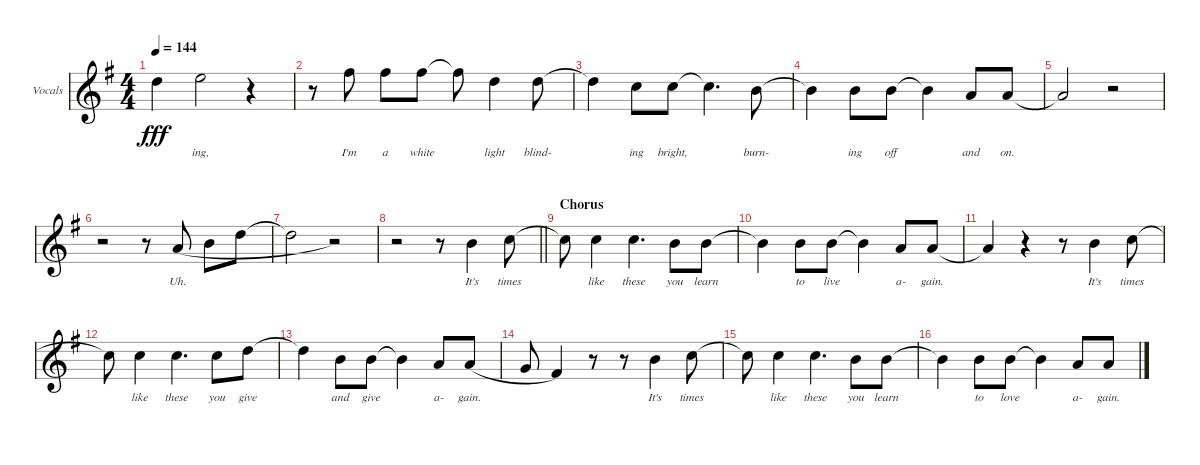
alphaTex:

\bracketExtendMode groupsimilarinstruments
\firstSystemTrackNameOrientation horizontal
\otherSystemsTrackNameOrientation horizontal
\track ("Vocals" "Vocals") {instrument distortionguitar}
\staff {score}
\tuning (E4 B3 G3 D3 A2 E2)
\ts (4 4)
\tempo 144
\clef g2
\scale
0.333333
\ks g
3.2{t}.4{lyrics (0 "") lyrics (1 "") lyrics (2 "") lyrics (3 "") lyrics (4 "") dy fff} 0.1.2{lyrics (0 "ing,") lyrics (1 "") lyrics (2 "") lyrics (3 "") lyrics (4 "")} r.4 |
\scale
0.333333 r.8 2.1.8{lyrics (0 "I'm") lyrics (1 "") lyrics (2 "") lyrics (3 "") lyrics (4 "")} 2.1.8{lyrics (0 "a") lyrics (1 "") lyrics (2 "") lyrics (3 "") lyrics (4 "")} 2.1.8{lyrics (0 "white") lyrics (1 "") lyrics (2 "") lyrics (3 "") lyrics (4 "")} 2.1{t}.8{lyrics (0 "") lyrics (1 "") lyrics (2 "") lyrics (3 "") lyrics (4 "")} 3.2.4{lyrics (0 "light") lyrics (1 "") lyrics (2 "") lyrics (3 "") lyrics (4 "")} 3.2.8{lyrics (0 "blind-") lyrics (1 "") lyrics (2 "") lyrics (3 "") lyrics (4 "")} |
\scale
0.333333 3.2{t}.4{lyrics (0 "") lyrics (1 "") lyrics (2 "") lyrics (3 "") lyrics (4 "")} 1.2.8{lyrics (0 "ing") lyrics (1 "") lyrics (2 "") lyrics (3 "") lyrics (4 "")} 1.2.8{lyrics (0 "bright,") lyrics (1 "") lyrics (2 "") lyrics (3 "") lyrics (4 "")} 1.2{t}.4{d lyrics (0 "") lyrics (1 "") lyrics (2 "") lyrics (3 "") lyrics (4 "")} 0.2.8{lyrics (0 "burn-") lyrics (1 "") lyrics (2 "") lyrics (3 "") lyrics (4 "")} |
\scale
0.333333 0.2{t}.4{lyrics (0 "") lyrics (1 "") lyrics (2 "") lyrics (3 "") lyrics (4 "")} 0.2.8{lyrics (0 "ing") lyrics (1 "") lyrics (2 "") lyrics (3 "") lyrics (4 "")} 0.2.8{lyrics (0 "off") lyrics (1 "") lyrics (2 "") lyrics (3 "") lyrics (4 "")} 0.2{t}.4{lyrics (0 "") lyrics (1 "") lyrics (2 "") lyrics (3 "") lyrics (4 "")} 2.3.8{lyrics (0 "and") lyrics (1 "") lyrics (2 "") lyrics (3 "") lyrics (4 "")} 2.3.8{lyrics (0 "on.") lyrics (1 "") lyrics (2 "") lyrics (3 "") lyrics (4 "")} |
\scale
0.333333 2.3{t}.2{lyrics (0 "") lyrics (1 "") lyrics (2 "") lyrics (3 "") lyrics (4 "")} r.2 |
\scale
0.333333 r.2 r.8 2.3.8{lyrics (0 "Uh.") lyrics (1 "") lyrics (2 "") lyrics (3 "") lyrics (4 "") legatoorigin} 0.2.8{lyrics (0 "") lyrics (1 "") lyrics (2 "") lyrics (3 "") lyrics (4 "") legatoorigin} 3.2.8{lyrics (0 "") lyrics (1 "") lyrics (2 "") lyrics (3 "") lyrics (4 "") legatoorigin} |
\scale
0.333333 3.2{t}.2{lyrics (0 "") lyrics (1 "") lyrics (2 "") lyrics (3 "") lyrics (4 "") legatoorigin} r.2 |
\scale
0.333333
\barLineRight lightlight
r.2 r.8 0.2.4{lyrics (0 "It's") lyrics (1 "") lyrics (2 "") lyrics (3 "") lyrics (4 "")} 1.2.8{lyrics (0 "times") lyrics (1 "") lyrics (2 "") lyrics (3 "") lyrics (4 "")} |
\section ("" "Chorus")
\scale
0.333333 1.2{t}.8{lyrics (0 "") lyrics (1 "") lyrics (2 "") lyrics (3 "") lyrics (4 "")} 1.2.4{lyrics (0 "like") lyrics (1 "") lyrics (2 "") lyrics (3 "") lyrics (4 "")} 1.2.4{d lyrics (0 "these") lyrics (1 "") lyrics (2 "") lyrics (3 "") lyrics (4 "")} 0.2.8{lyrics (0 "you") lyrics (1 "") lyrics (2 "") lyrics (3 "") lyrics (4 "")} 0.2.8{lyrics (0 "learn") lyrics (1 "") lyrics (2 "") lyrics (3 "") lyrics (4 "")} |
\scale
0.333333 0.2{t}.4{lyrics (0 "") lyrics (1 "") lyrics (2 "") lyrics (3 "") lyrics (4 "")} 0.2.8{lyrics (0 "to") lyrics (1 "") lyrics (2 "") lyrics (3 "") lyrics (4 "")} 0.2.8{lyrics (0 "live") lyrics (1 "") lyrics (2 "") lyrics (3 "") lyrics (4 "")} 0.2{t}.4{lyrics (0 "") lyrics (1 "") lyrics (2 "") lyrics (3 "") lyrics (4 "")} 2.3.8{lyrics (0 "a-") lyrics (1 "") lyrics (2 "") lyrics (3 "") lyrics (4 "")} 2.3.8{lyrics (0 "gain.") lyrics (1 "") lyrics (2 "") lyrics (3 "") lyrics (4 "")} |
\scale
0.333333 2.3{t}.4{lyrics (0 "") lyrics (1 "") lyrics (2 "") lyrics (3 "") lyrics (4 "")} r.4 r.8 0.2.4{lyrics (0 "It's") lyrics (1 "") lyrics (2 "") lyrics (3 "") lyrics (4 "")} 1.2.8{lyrics (0 "times") lyrics (1 "") lyrics (2 "") lyrics (3 "") lyrics (4 "")} |
\scale
0.333333 1.2{t}.8{lyrics (0 "") lyrics (1 "") lyrics (2 "") lyrics (3 "") lyrics (4 "")} 1.2.4{lyrics (0 "like") lyrics (1 "") lyrics (2 "") lyrics (3 "") lyrics (4 "")} 1.2.4{d lyrics (0 "these") lyrics (1 "") lyrics (2 "") lyrics (3 "") lyrics (4 "")} 1.2.8{lyrics (0 "you") lyrics (1 "") lyrics (2 "") lyrics (3 "") lyrics (4 "")} 7.3.8{lyrics (0 "give") lyrics (1 "") lyrics (2 "") lyrics (3 "") lyrics (4 "")} |
\scale
0.333333 7.3{t}.4{lyrics (0 "") lyrics (1 "") lyrics (2 "") lyrics (3 "") lyrics (4 "")} 0.2.8{lyrics (0 "and") lyrics (1 "") lyrics (2 "") lyrics (3 "") lyrics (4 "")} 0.2.8{lyrics (0 "give") lyrics (1 "") lyrics (2 "") lyrics (3 "") lyrics (4 "")} 0.2{t}.4{lyrics (0 "") lyrics (1 "") lyrics (2 "") lyrics (3 "") lyrics (4 "")} 2.3.8{lyrics (0 "a-") lyrics (1 "") lyrics (2 "") lyrics (3 "") lyrics (4 "")} 2.3.8{lyrics (0 "gain.") lyrics (1 "") lyrics (2 "") lyrics (3 "") lyrics (4 "") legatoorigin} |
\scale
0.333333 0.3.8{lyrics (0 "") lyrics (1 "") lyrics (2 "") lyrics (3 "") lyrics (4 "") legatoorigin} 4.4.4{lyrics (0 "") lyrics (1 "") lyrics (2 "") lyrics (3 "") lyrics (4 "")} r.8 r.8 0.2.4{lyrics (0 "It's") lyrics (1 "") lyrics (2 "") lyrics (3 "") lyrics (4 "")} 1.2.8{lyrics (0 "times") lyrics (1 "") lyrics (2 "") lyrics (3 "") lyrics (4 "")} |
\scale
0.333333 1.2{t}.8{lyrics (0 "") lyrics (1 "") lyrics (2 "") lyrics (3 "") lyrics (4 "")} 1.2.4{lyrics (0 "like") lyrics (1 "") lyrics (2 "") lyrics (3 "") lyrics (4 "")} 1.2.4{d lyrics (0 "these") lyrics (1 "") lyrics (2 "") lyrics (3 "") lyrics (4 "")} 0.2.8{lyrics (0 "you") lyrics (1 "") lyrics (2 "") lyrics (3 "") lyrics (4 "")} 0.2.8{lyrics (0 "learn") lyrics (1 "") lyrics (2 "") lyrics (3 "") lyrics (4 "")} |
\scale
0.333333 0.2{t}.4{lyrics (0 "") lyrics (1 "") lyrics (2 "") lyrics (3 "") lyrics (4 "")} 0.2.8{lyrics (0 "to") lyrics (1 "") lyrics (2 "") lyrics (3 "") lyrics (4 "")} 0.2.8{lyrics (0 "love") lyrics (1 "") lyrics (2 "") lyrics (3 "") lyrics (4 "")} 0.2{t}.4{lyrics (0 "") lyrics (1 "") lyrics (2 "") lyrics (3 "") lyrics (4 "")} 2.3.8{lyrics (0 "a-") lyrics (1 "") lyrics (2 "") lyrics (3 "") lyrics (4 "")} 2.3.8{lyrics (0 "gain.") lyrics (1 "") lyrics (2 "") lyrics (3 "") lyrics (4 "")}
